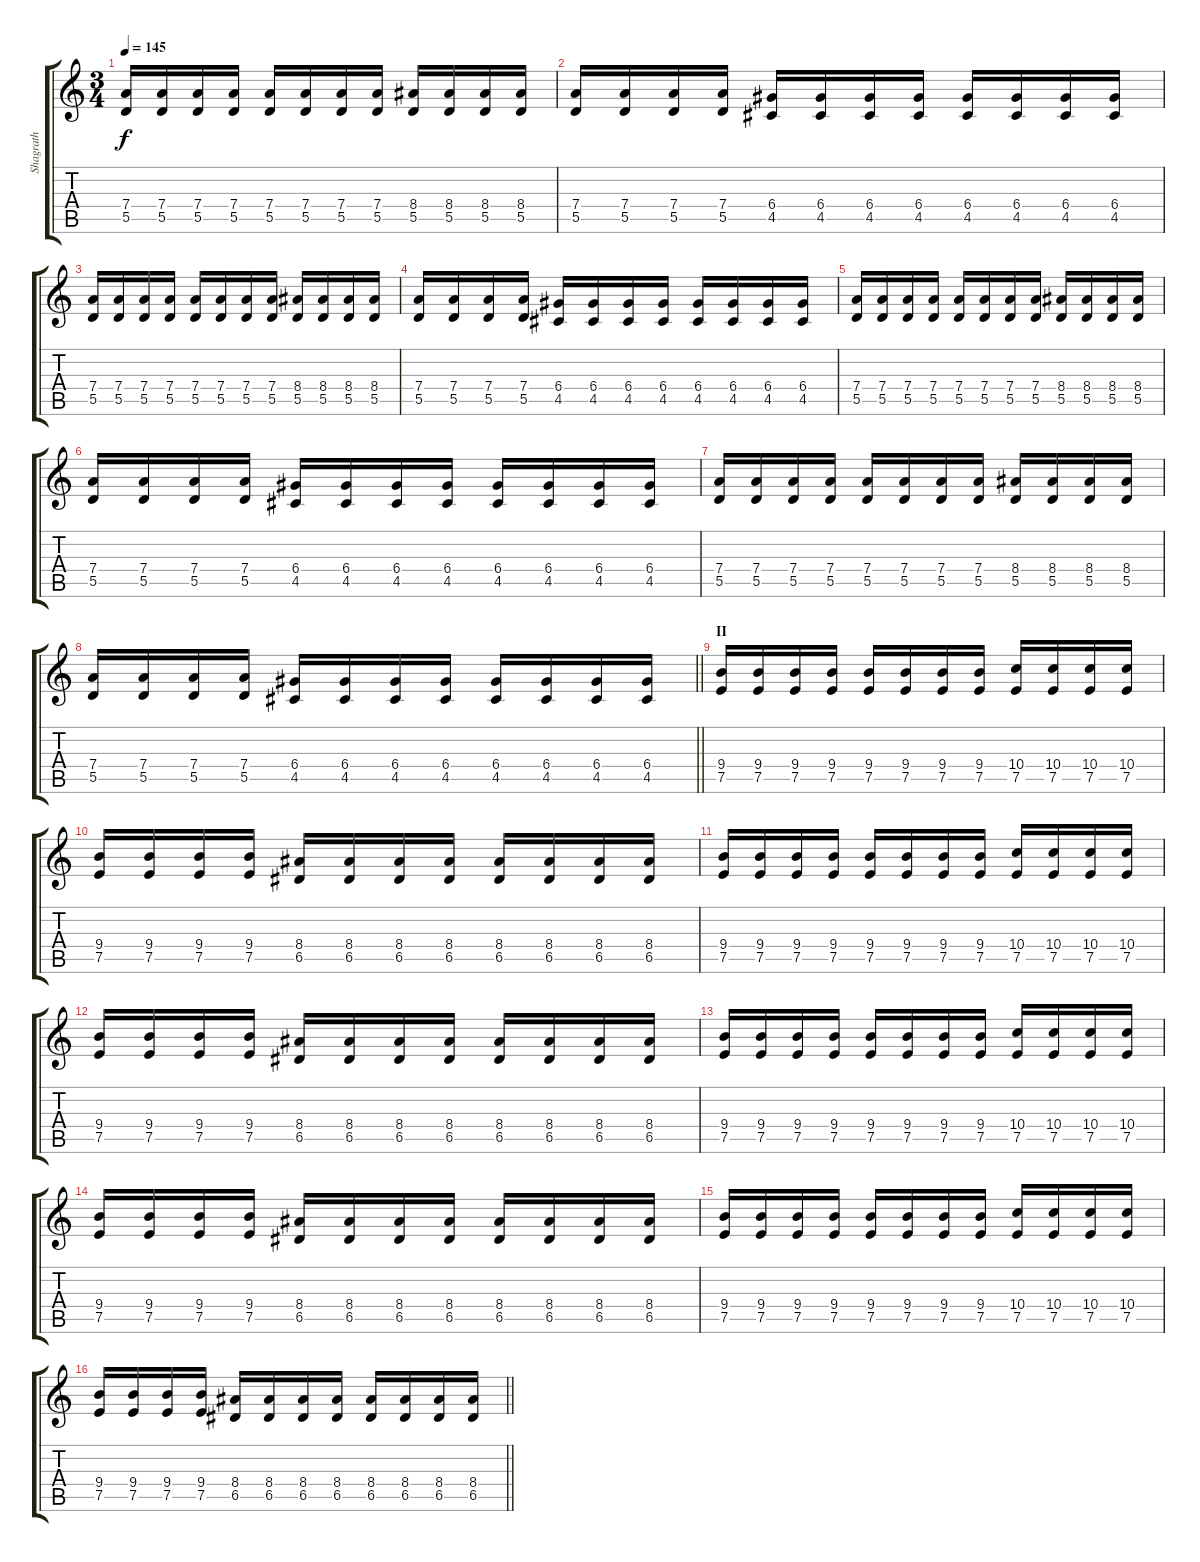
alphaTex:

\track ("Shagrath" "Shagrath") {instrument distortionguitar}
\staff {score tabs}
\tuning (E4 B3 G3 D3 A2 E2) {hide}
\ts (3 4)
\tempo 145
\clef g2
\ks c
(7.4 5.5).16{dy f} (7.4 5.5).16 (7.4 5.5).16 (7.4 5.5).16 (7.4 5.5).16 (7.4 5.5).16 (7.4 5.5).16 (7.4 5.5).16 (8.4 5.5).16 (8.4 5.5).16 (8.4 5.5).16 (8.4 5.5).16 |
(7.4 5.5).16 (7.4 5.5).16 (7.4 5.5).16 (7.4 5.5).16 (6.4 4.5).16 (6.4 4.5).16 (6.4 4.5).16 (6.4 4.5).16 (6.4 4.5).16 (6.4 4.5).16 (6.4 4.5).16 (6.4 4.5).16 |
(7.4 5.5).16 (7.4 5.5).16 (7.4 5.5).16 (7.4 5.5).16 (7.4 5.5).16 (7.4 5.5).16 (7.4 5.5).16 (7.4 5.5).16 (8.4 5.5).16 (8.4 5.5).16 (8.4 5.5).16 (8.4 5.5).16 |
(7.4 5.5).16 (7.4 5.5).16 (7.4 5.5).16 (7.4 5.5).16 (6.4 4.5).16 (6.4 4.5).16 (6.4 4.5).16 (6.4 4.5).16 (6.4 4.5).16 (6.4 4.5).16 (6.4 4.5).16 (6.4 4.5).16 |
(7.4 5.5).16 (7.4 5.5).16 (7.4 5.5).16 (7.4 5.5).16 (7.4 5.5).16 (7.4 5.5).16 (7.4 5.5).16 (7.4 5.5).16 (8.4 5.5).16 (8.4 5.5).16 (8.4 5.5).16 (8.4 5.5).16 |
(7.4 5.5).16 (7.4 5.5).16 (7.4 5.5).16 (7.4 5.5).16 (6.4 4.5).16 (6.4 4.5).16 (6.4 4.5).16 (6.4 4.5).16 (6.4 4.5).16 (6.4 4.5).16 (6.4 4.5).16 (6.4 4.5).16 |
(7.4 5.5).16 (7.4 5.5).16 (7.4 5.5).16 (7.4 5.5).16 (7.4 5.5).16 (7.4 5.5).16 (7.4 5.5).16 (7.4 5.5).16 (8.4 5.5).16 (8.4 5.5).16 (8.4 5.5).16 (8.4 5.5).16 |
\barLineRight lightlight
(7.4 5.5).16 (7.4 5.5).16 (7.4 5.5).16 (7.4 5.5).16 (6.4 4.5).16 (6.4 4.5).16 (6.4 4.5).16 (6.4 4.5).16 (6.4 4.5).16 (6.4 4.5).16 (6.4 4.5).16 (6.4 4.5).16 |
\section ("" "II")
(9.4 7.5).16 (9.4 7.5).16 (9.4 7.5).16 (9.4 7.5).16 (9.4 7.5).16 (9.4 7.5).16 (9.4 7.5).16 (9.4 7.5).16 (10.4 7.5).16 (10.4 7.5).16 (10.4 7.5).16 (10.4 7.5).16 |
(9.4 7.5).16 (9.4 7.5).16 (9.4 7.5).16 (9.4 7.5).16 (8.4 6.5).16 (8.4 6.5).16 (8.4 6.5).16 (8.4 6.5).16 (8.4 6.5).16 (8.4 6.5).16 (8.4 6.5).16 (8.4 6.5).16 |
(9.4 7.5).16 (9.4 7.5).16 (9.4 7.5).16 (9.4 7.5).16 (9.4 7.5).16 (9.4 7.5).16 (9.4 7.5).16 (9.4 7.5).16 (10.4 7.5).16 (10.4 7.5).16 (10.4 7.5).16 (10.4 7.5).16 |
(9.4 7.5).16 (9.4 7.5).16 (9.4 7.5).16 (9.4 7.5).16 (8.4 6.5).16 (8.4 6.5).16 (8.4 6.5).16 (8.4 6.5).16 (8.4 6.5).16 (8.4 6.5).16 (8.4 6.5).16 (8.4 6.5).16 |
(9.4 7.5).16 (9.4 7.5).16 (9.4 7.5).16 (9.4 7.5).16 (9.4 7.5).16 (9.4 7.5).16 (9.4 7.5).16 (9.4 7.5).16 (10.4 7.5).16 (10.4 7.5).16 (10.4 7.5).16 (10.4 7.5).16 |
(9.4 7.5).16 (9.4 7.5).16 (9.4 7.5).16 (9.4 7.5).16 (8.4 6.5).16 (8.4 6.5).16 (8.4 6.5).16 (8.4 6.5).16 (8.4 6.5).16 (8.4 6.5).16 (8.4 6.5).16 (8.4 6.5).16 |
(9.4 7.5).16 (9.4 7.5).16 (9.4 7.5).16 (9.4 7.5).16 (9.4 7.5).16 (9.4 7.5).16 (9.4 7.5).16 (9.4 7.5).16 (10.4 7.5).16 (10.4 7.5).16 (10.4 7.5).16 (10.4 7.5).16 |
\barLineRight lightlight
(9.4 7.5).16 (9.4 7.5).16 (9.4 7.5).16 (9.4 7.5).16 (8.4 6.5).16 (8.4 6.5).16 (8.4 6.5).16 (8.4 6.5).16 (8.4 6.5).16 (8.4 6.5).16 (8.4 6.5).16 (8.4 6.5).16
